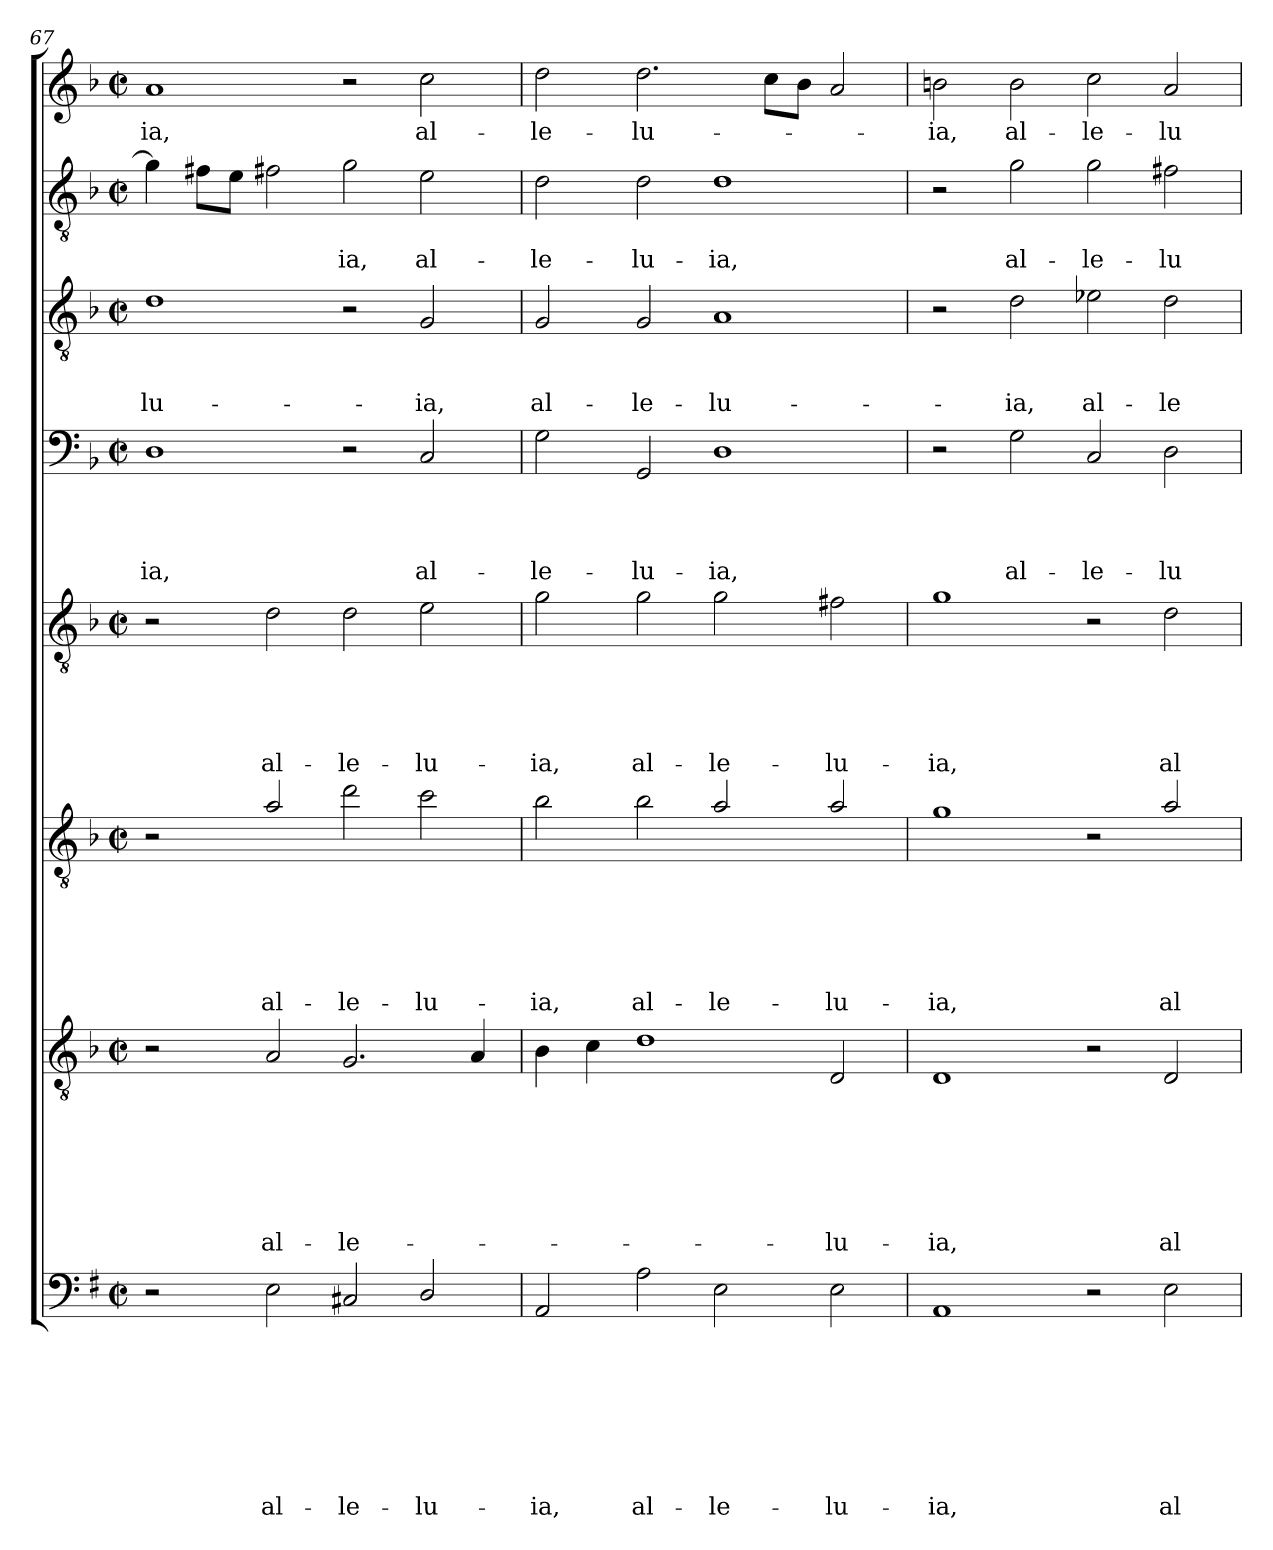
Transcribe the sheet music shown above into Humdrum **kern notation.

**kern	**text	**text	**text	**text	**text	**text	**text	**text	**kern	**text	**text	**text	**text	**text	**text	**text	**kern	**text	**text	**text	**text	**text	**text	**kern	**text	**text	**text	**text	**text	**kern	**text	**text	**text	**text	**kern	**text	**text	**text	**kern	**text	**text	**kern	**text
*part8	*part8	*part8	*part8	*part8	*part8	*part8	*part8	*part8	*part7	*part7	*part7	*part7	*part7	*part7	*part7	*part7	*part6	*part6	*part6	*part6	*part6	*part6	*part6	*part5	*part5	*part5	*part5	*part5	*part5	*part4	*part4	*part4	*part4	*part4	*part3	*part3	*part3	*part3	*part2	*part2	*part2	*part1	*part1
*staff8	*staff8	*staff8	*staff8	*staff8	*staff8	*staff8	*staff8	*staff8	*staff7	*staff7	*staff7	*staff7	*staff7	*staff7	*staff7	*staff7	*staff6	*staff6	*staff6	*staff6	*staff6	*staff6	*staff6	*staff5	*staff5	*staff5	*staff5	*staff5	*staff5	*staff4	*staff4	*staff4	*staff4	*staff4	*staff3	*staff3	*staff3	*staff3	*staff2	*staff2	*staff2	*staff1	*staff1
!!LO:PB:g=z
*clefF4	*	*	*	*	*	*	*	*	*clefGv2	*	*	*	*	*	*	*	*clefGv2	*	*	*	*	*	*	*clefGv2	*	*	*	*	*	*clefF4	*	*	*	*	*clefGv2	*	*	*	*clefGv2	*	*	*clefG2	*
*ITrd1c2	*	*	*	*	*	*	*	*	*	*	*	*	*	*	*	*	*ITrd8c14	*	*	*	*	*	*	*	*	*	*	*	*	*	*	*	*	*	*	*	*	*	*	*	*	*	*
*k[b-]	*	*	*	*	*	*	*	*	*k[b-]	*	*	*	*	*	*	*	*k[b-]	*	*	*	*	*	*	*k[b-]	*	*	*	*	*	*k[b-]	*	*	*	*	*k[b-]	*	*	*	*k[b-]	*	*	*k[b-]	*
*d:	*	*	*	*	*	*	*	*	*d:	*	*	*	*	*	*	*	*d:	*	*	*	*	*	*	*d:	*	*	*	*	*	*d:	*	*	*	*	*d:	*	*	*	*d:	*	*	*d:	*
*M2/2	*	*	*	*	*	*	*	*	*M2/2	*	*	*	*	*	*	*	*M2/2	*	*	*	*	*	*	*M2/2	*	*	*	*	*	*M2/2	*	*	*	*	*M2/2	*	*	*	*M2/2	*	*	*M2/2	*
*met(c|)	*	*	*	*	*	*	*	*	*met(c|)	*	*	*	*	*	*	*	*met(c|)	*	*	*	*	*	*	*met(c|)	*	*	*	*	*	*met(c|)	*	*	*	*	*met(c|)	*	*	*	*met(c|)	*	*	*met(c|)	*
=67	=67	=67	=67	=67	=67	=67	=67	=67	=67	=67	=67	=67	=67	=67	=67	=67	=67	=67	=67	=67	=67	=67	=67	=67	=67	=67	=67	=67	=67	=67	=67	=67	=67	=67	=67	=67	=67	=67	=67	=67	=67	=67	=67
!	!	!	!	!	!	!	!	!	!	!	!	!	!	!	!	!	!	!	!	!	!	!	!	!	!	!	!	!	!	!	!	!	!	!LO:LY:b	!	!	!	!LO:LY:b	!	!	!	!	!LO:LY:b
2r	.	.	.	.	.	.	.	.	2r	.	.	.	.	.	.	.	2r	.	.	.	.	.	.	2r	.	.	.	.	.	1D	.	.	.	-ia,	1d	.	.	-lu-	4g\]	.	.	1a	-ia,
.	.	.	.	.	.	.	.	.	.	.	.	.	.	.	.	.	.	.	.	.	.	.	.	.	.	.	.	.	.	.	.	.	.	.	.	.	.	.	8f#\L	.	.	.	.
.	.	.	.	.	.	.	.	.	.	.	.	.	.	.	.	.	.	.	.	.	.	.	.	.	.	.	.	.	.	.	.	.	.	.	.	.	.	.	8e\J	.	.	.	.
!	!	!	!	!	!	!	!	!LO:LY:b	!	!	!	!	!	!	!	!LO:LY:b	!	!	!	!	!	!	!LO:LY:b	!	!	!	!	!	!LO:LY:b	!	!	!	!	!	!	!	!	!	!	!	!	!	!
2D\	.	.	.	.	.	.	.	al-	2A/	.	.	.	.	.	.	al-	2A/	.	.	.	.	.	al-	2d\	.	.	.	.	al-	.	.	.	.	.	.	.	.	.	2f#X\	.	.	.	.
!	!	!	!	!	!	!	!	!LO:LY:b	!	!	!	!	!	!	!	!LO:LY:b	!	!	!	!	!	!	!LO:LY:b	!	!	!	!	!	!LO:LY:b	!	!	!	!	!	!	!	!	!	!	!	!LO:LY:b	!	!
2BBn/	.	.	.	.	.	.	.	-le-	2.G/	.	.	.	.	.	.	-le-	2d\	.	.	.	.	.	-le-	2d\	.	.	.	.	-le-	2r	.	.	.	.	2r	.	.	.	2g\	.	-ia,	2r	.
!	!	!	!	!	!	!	!	!LO:LY:b	!	!	!	!	!	!	!	!	!	!	!	!	!	!	!LO:LY:b	!	!	!	!	!	!LO:LY:b	!	!	!	!	!LO:LY:b	!	!	!	!LO:LY:b	!	!	!LO:LY:b	!	!LO:LY:b
2C/	.	.	.	.	.	.	.	-lu-	.	.	.	.	.	.	.	.	2c\	.	.	.	.	.	-lu-	2e\	.	.	.	.	-lu-	2C/	.	.	.	al-	2G/	.	.	-ia,	2e\	.	al-	2cc\	al-
.	.	.	.	.	.	.	.	.	4A/	.	.	.	.	.	.	.	.	.	.	.	.	.	.	.	.	.	.	.	.	.	.	.	.	.	.	.	.	.	.	.	.	.	.
=68	=68	=68	=68	=68	=68	=68	=68	=68	=68	=68	=68	=68	=68	=68	=68	=68	=68	=68	=68	=68	=68	=68	=68	=68	=68	=68	=68	=68	=68	=68	=68	=68	=68	=68	=68	=68	=68	=68	=68	=68	=68	=68	=68
!	!	!	!	!	!	!	!	!LO:LY:b	!	!	!	!	!	!	!	!	!	!	!	!	!	!	!LO:LY:b	!	!	!	!	!	!LO:LY:b	!	!	!	!	!LO:LY:b	!	!	!	!LO:LY:b	!	!	!LO:LY:b	!	!LO:LY:b
2GG/	.	.	.	.	.	.	.	-ia,	4B-\	.	.	.	.	.	.	.	2B-\	.	.	.	.	.	-ia,	2g\	.	.	.	.	-ia,	2G\	.	.	.	-le-	2G/	.	.	al-	2d\	.	-le-	2dd\	-le-
.	.	.	.	.	.	.	.	.	4c\	.	.	.	.	.	.	.	.	.	.	.	.	.	.	.	.	.	.	.	.	.	.	.	.	.	.	.	.	.	.	.	.	.	.
!	!	!	!	!	!	!	!	!LO:LY:b	!	!	!	!	!	!	!	!	!	!	!	!	!	!	!LO:LY:b	!	!	!	!	!	!LO:LY:b	!	!	!	!	!LO:LY:b	!	!	!	!LO:LY:b	!	!	!LO:LY:b	!	!LO:LY:b
2G\	.	.	.	.	.	.	.	al-	1d	.	.	.	.	.	.	.	2B-\	.	.	.	.	.	al-	2g\	.	.	.	.	al-	2GG/	.	.	.	-lu-	2G/	.	.	-le-	2d\	.	-lu-	2.dd\	-lu-
!	!	!	!	!	!	!	!	!LO:LY:b	!	!	!	!	!	!	!	!	!	!	!	!	!	!	!LO:LY:b	!	!	!	!	!	!LO:LY:b	!	!	!	!	!LO:LY:b	!	!	!	!LO:LY:b	!	!	!LO:LY:b	!	!
2D\	.	.	.	.	.	.	.	-le-	.	.	.	.	.	.	.	.	2A/	.	.	.	.	.	-le-	2g\	.	.	.	.	-le-	1D	.	.	.	-ia,	1A	.	.	-lu-	1d	.	-ia,	.	.
.	.	.	.	.	.	.	.	.	.	.	.	.	.	.	.	.	.	.	.	.	.	.	.	.	.	.	.	.	.	.	.	.	.	.	.	.	.	.	.	.	.	8cc\L	.
.	.	.	.	.	.	.	.	.	.	.	.	.	.	.	.	.	.	.	.	.	.	.	.	.	.	.	.	.	.	.	.	.	.	.	.	.	.	.	.	.	.	8b-\J	.
!	!	!	!	!	!	!	!	!LO:LY:b	!	!	!	!	!	!	!	!LO:LY:b	!	!	!	!	!	!	!LO:LY:b	!	!	!	!	!	!LO:LY:b	!	!	!	!	!	!	!	!	!	!	!	!	!	!
2D\	.	.	.	.	.	.	.	-lu-	2D/	.	.	.	.	.	.	-lu-	2A/	.	.	.	.	.	-lu-	2f#X\	.	.	.	.	-lu-	.	.	.	.	.	.	.	.	.	.	.	.	2a/	.
=69	=69	=69	=69	=69	=69	=69	=69	=69	=69	=69	=69	=69	=69	=69	=69	=69	=69	=69	=69	=69	=69	=69	=69	=69	=69	=69	=69	=69	=69	=69	=69	=69	=69	=69	=69	=69	=69	=69	=69	=69	=69	=69	=69
!	!	!	!	!	!	!	!	!LO:LY:b	!	!	!	!	!	!	!	!LO:LY:b	!	!	!	!	!	!	!LO:LY:b	!	!	!	!	!	!LO:LY:b	!	!	!	!	!	!	!	!	!	!	!	!	!	!LO:LY:b
1GG	.	.	.	.	.	.	.	-ia,	1D	.	.	.	.	.	.	-ia,	1G	.	.	.	.	.	-ia,	1g	.	.	.	.	-ia,	2r	.	.	.	.	2r	.	.	.	2r	.	.	2bn\	-ia,
!	!	!	!	!	!	!	!	!	!	!	!	!	!	!	!	!	!	!	!	!	!	!	!	!	!	!	!	!	!	!	!	!	!	!LO:LY:b	!	!	!	!LO:LY:b	!	!	!LO:LY:b	!	!LO:LY:b
.	.	.	.	.	.	.	.	.	.	.	.	.	.	.	.	.	.	.	.	.	.	.	.	.	.	.	.	.	.	2G\	.	.	.	al-	2d\	.	.	-ia,	2g\	.	al-	2b\	al-
!	!	!	!	!	!	!	!	!	!	!	!	!	!	!	!	!	!	!	!	!	!	!	!	!	!	!	!	!	!	!	!	!	!	!LO:LY:b	!	!	!	!LO:LY:b	!	!	!LO:LY:b	!	!LO:LY:b
2r	.	.	.	.	.	.	.	.	2r	.	.	.	.	.	.	.	2r	.	.	.	.	.	.	2r	.	.	.	.	.	2C/	.	.	.	-le-	2e-X\	.	.	al-	2g\	.	-le-	2cc\	-le-
!	!	!	!	!	!	!	!	!LO:LY:b	!	!	!	!	!	!	!	!LO:LY:b	!	!	!	!	!	!	!LO:LY:b	!	!	!	!	!	!LO:LY:b	!	!	!	!	!LO:LY:b	!	!	!	!LO:LY:b	!	!	!LO:LY:b	!	!LO:LY:b
2D\	.	.	.	.	.	.	.	al-	2D/	.	.	.	.	.	.	al-	2A/	.	.	.	.	.	al-	2d\	.	.	.	.	al-	2D\	.	.	.	-lu-	2d\	.	.	-le-	2f#X\	.	-lu-	2a/	-lu-
=	=	=	=	=	=	=	=	=	=	=	=	=	=	=	=	=	=	=	=	=	=	=	=	=	=	=	=	=	=	=	=	=	=	=	=	=	=	=	=	=	=	=	=
*-	*-	*-	*-	*-	*-	*-	*-	*-	*-	*-	*-	*-	*-	*-	*-	*-	*-	*-	*-	*-	*-	*-	*-	*-	*-	*-	*-	*-	*-	*-	*-	*-	*-	*-	*-	*-	*-	*-	*-	*-	*-	*-	*-
